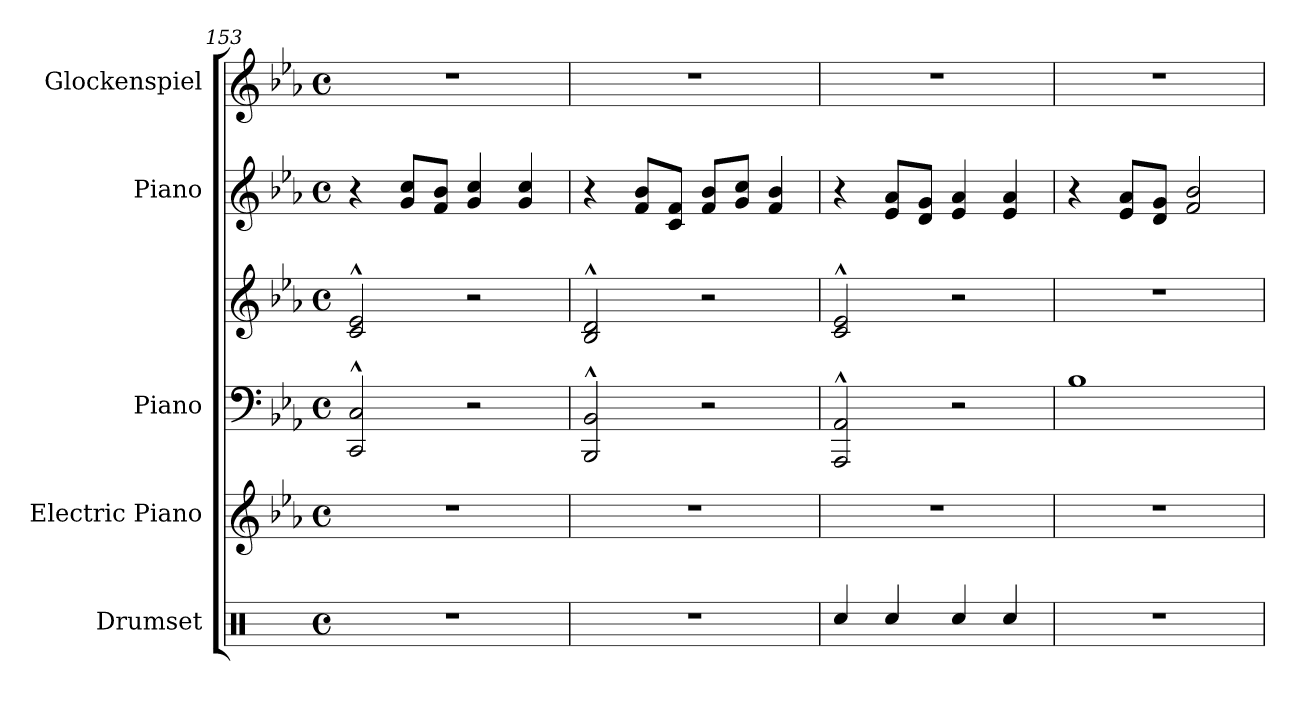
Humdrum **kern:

**kern	**kern	**kern	**kern	**kern	**kern
*part5	*part4	*part3	*part3	*part2	*part1
*staff6	*staff5	*staff4	*staff3	*staff2	*staff1
*I"Drumset	*I"Electric Piano	*I"Piano	*	*I"Piano	*I"Glockenspiel
*I'Drs.	*I'El. Pno.	*I'Pno.	*	*I'Pno.	*I'Glk.
!!LO:PB:g=z
*clefX	*clefG2	*clefF4	*clefG2	*clefG2	*clefG2
*	*	*	*	*	*ITrd-14c-24
*k[]	*k[b-e-a-]	*k[b-e-a-]	*k[b-e-a-]	*k[b-e-a-]	*k[b-e-a-]
*M4/4	*M4/4	*M4/4	*M4/4	*M4/4	*M4/4
*met(c)	*met(c)	*met(c)	*met(c)	*met(c)	*met(c)
=153	=153	=153	=153	=153	=153
1r	1r	2CC/^^ 2C/^^	2c/^^ 2e-/^^	4r	1r
.	.	.	.	8g/ 8cc/L	.
.	.	.	.	8f/ 8b-/J	.
.	.	2r	2r	4g/ 4cc/	.
.	.	.	.	4g/ 4cc/	.
=154	=154	=154	=154	=154	=154
1r	1r	2BBB-/^^ 2BB-/^^	2B-/^^ 2d/^^	4r	1r
.	.	.	.	8f/ 8b-/L	.
.	.	.	.	8c/ 8f/J	.
.	.	2r	2r	8f/ 8b-/L	.
.	.	.	.	8g/ 8cc/J	.
.	.	.	.	4f/ 4b-/	.
=155	=155	=155	=155	=155	=155
4Rcc/	1r	2AAA-/^^ 2AA-/^^	2c/^^ 2e-/^^	4r	1r
4Rcc/	.	.	.	8e-/ 8a-/L	.
.	.	.	.	8d/ 8g/J	.
4Rcc/	.	2r	2r	4e-/ 4a-/	.
4Rcc/	.	.	.	4e-/ 4a-/	.
=156	=156	=156	=156	=156	=156
1r	1r	1B-	1r	4r	1r
.	.	.	.	8e-/ 8a-/L	.
.	.	.	.	8d/ 8g/J	.
.	.	.	.	2f/ 2b-/	.
=	=	=	=	=	=
*-	*-	*-	*-	*-	*-
